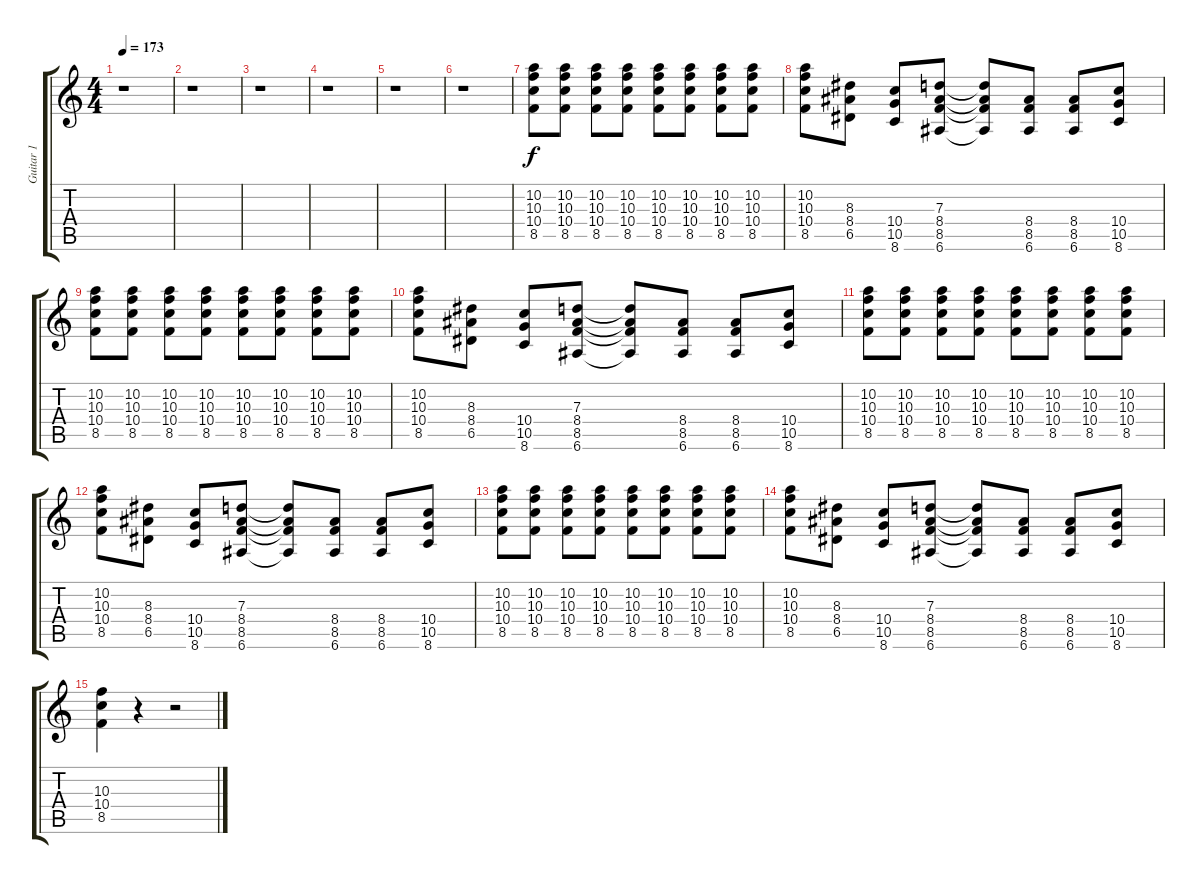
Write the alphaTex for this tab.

\track ("Guitar 1" "Guitar 1") {instrument overdrivenguitar}
\staff {score tabs}
\tuning (E4 B3 G3 D3 A2 E2) {hide}
\ts (4 4)
\tempo 173
\clef g2
\ks c
r.1{dy f} |
r.1 |
r.1 |
r.1 |
r.1 |
r.1 |
(10.2 10.3 10.4 8.5).8 (10.2 10.3 10.4 8.5).8 (10.2 10.3 10.4 8.5).8 (10.2 10.3 10.4 8.5).8 (10.2 10.3 10.4 8.5).8 (10.2 10.3 10.4 8.5).8 (10.2 10.3 10.4 8.5).8 (10.2 10.3 10.4 8.5).8 |
(10.2 10.3 10.4 8.5).8 (8.3 8.4 6.5).8 (10.4 10.5 8.6).8 (7.3 8.4 8.5 6.6).8 (7.3{t} 8.4{t} 8.5{t} 6.6{t}).8 (8.4 8.5 6.6).8 (8.4 8.5 6.6).8 (10.4 10.5 8.6).8 |
(10.2 10.3 10.4 8.5).8 (10.2 10.3 10.4 8.5).8 (10.2 10.3 10.4 8.5).8 (10.2 10.3 10.4 8.5).8 (10.2 10.3 10.4 8.5).8 (10.2 10.3 10.4 8.5).8 (10.2 10.3 10.4 8.5).8 (10.2 10.3 10.4 8.5).8 |
(10.2 10.3 10.4 8.5).8 (8.3 8.4 6.5).8 (10.4 10.5 8.6).8 (7.3 8.4 8.5 6.6).8 (7.3{t} 8.4{t} 8.5{t} 6.6{t}).8 (8.4 8.5 6.6).8 (8.4 8.5 6.6).8 (10.4 10.5 8.6).8 |
(10.2 10.3 10.4 8.5).8 (10.2 10.3 10.4 8.5).8 (10.2 10.3 10.4 8.5).8 (10.2 10.3 10.4 8.5).8 (10.2 10.3 10.4 8.5).8 (10.2 10.3 10.4 8.5).8 (10.2 10.3 10.4 8.5).8 (10.2 10.3 10.4 8.5).8 |
(10.2 10.3 10.4 8.5).8 (8.3 8.4 6.5).8 (10.4 10.5 8.6).8 (7.3 8.4 8.5 6.6).8 (7.3{t} 8.4{t} 8.5{t} 6.6{t}).8 (8.4 8.5 6.6).8 (8.4 8.5 6.6).8 (10.4 10.5 8.6).8 |
(10.2 10.3 10.4 8.5).8 (10.2 10.3 10.4 8.5).8 (10.2 10.3 10.4 8.5).8 (10.2 10.3 10.4 8.5).8 (10.2 10.3 10.4 8.5).8 (10.2 10.3 10.4 8.5).8 (10.2 10.3 10.4 8.5).8 (10.2 10.3 10.4 8.5).8 |
(10.2 10.3 10.4 8.5).8 (8.3 8.4 6.5).8 (10.4 10.5 8.6).8 (7.3 8.4 8.5 6.6).8 (7.3{t} 8.4{t} 8.5{t} 6.6{t}).8 (8.4 8.5 6.6).8 (8.4 8.5 6.6).8 (10.4 10.5 8.6).8 |
(10.3 10.4 8.5).4 r.4 r.2
